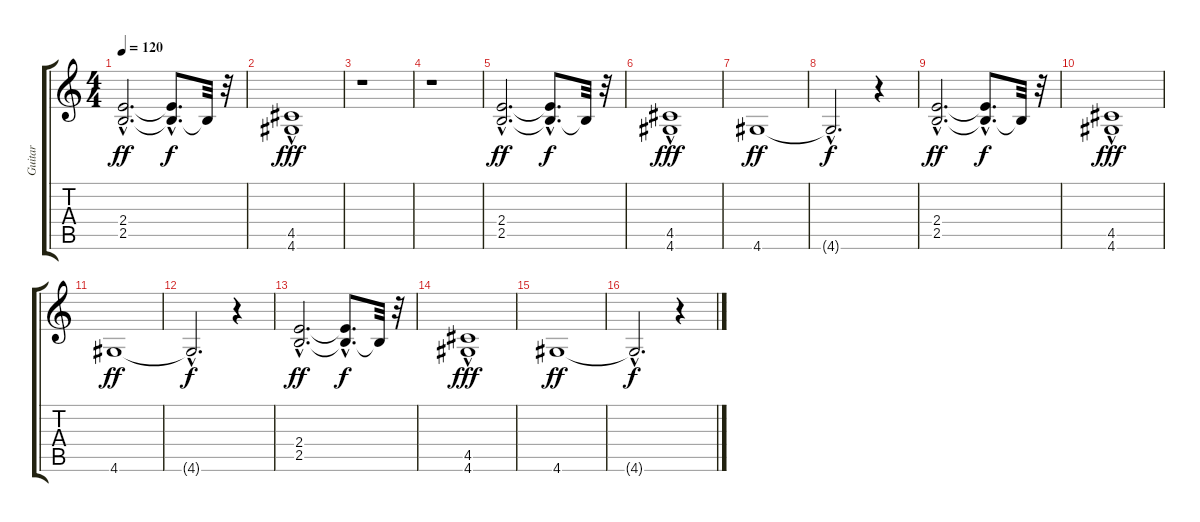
\track ("Guitar" "Guitar") {instrument distortionguitar}
\staff {score tabs}
\tuning (E4 B3 G3 D3 A2 E2) {hide}
\ts (4 4)
\tempo 120
\clef g2
\ks c
(2.4{hac} 2.5{hac}).2{d dy ff} (2.4{hac t} 2.5{hac t}).8{d dy f} 2.5{t}.32 r.32 |
(4.5 4.6{hac}).1{dy fff} |
r.1 |
r.1 |
(2.4{hac} 2.5{hac}).2{d dy ff} (2.4{hac t} 2.5{hac t}).8{d dy f} 2.5{t}.32 r.32 |
(4.5 4.6{hac}).1{dy fff} |
4.6.1{dy ff} |
4.6{hac t}.2{d dy f} r.4 |
(2.4{hac} 2.5{hac}).2{d dy ff} (2.4{hac t} 2.5{hac t}).8{d dy f} 2.5{t}.32 r.32 |
(4.5 4.6{hac}).1{dy fff} |
4.6.1{dy ff} |
4.6{hac t}.2{d dy f} r.4 |
(2.4{hac} 2.5{hac}).2{d dy ff} (2.4{hac t} 2.5{hac t}).8{d dy f} 2.5{t}.32 r.32 |
(4.5 4.6{hac}).1{dy fff} |
4.6.1{dy ff} |
4.6{hac t}.2{d dy f} r.4
